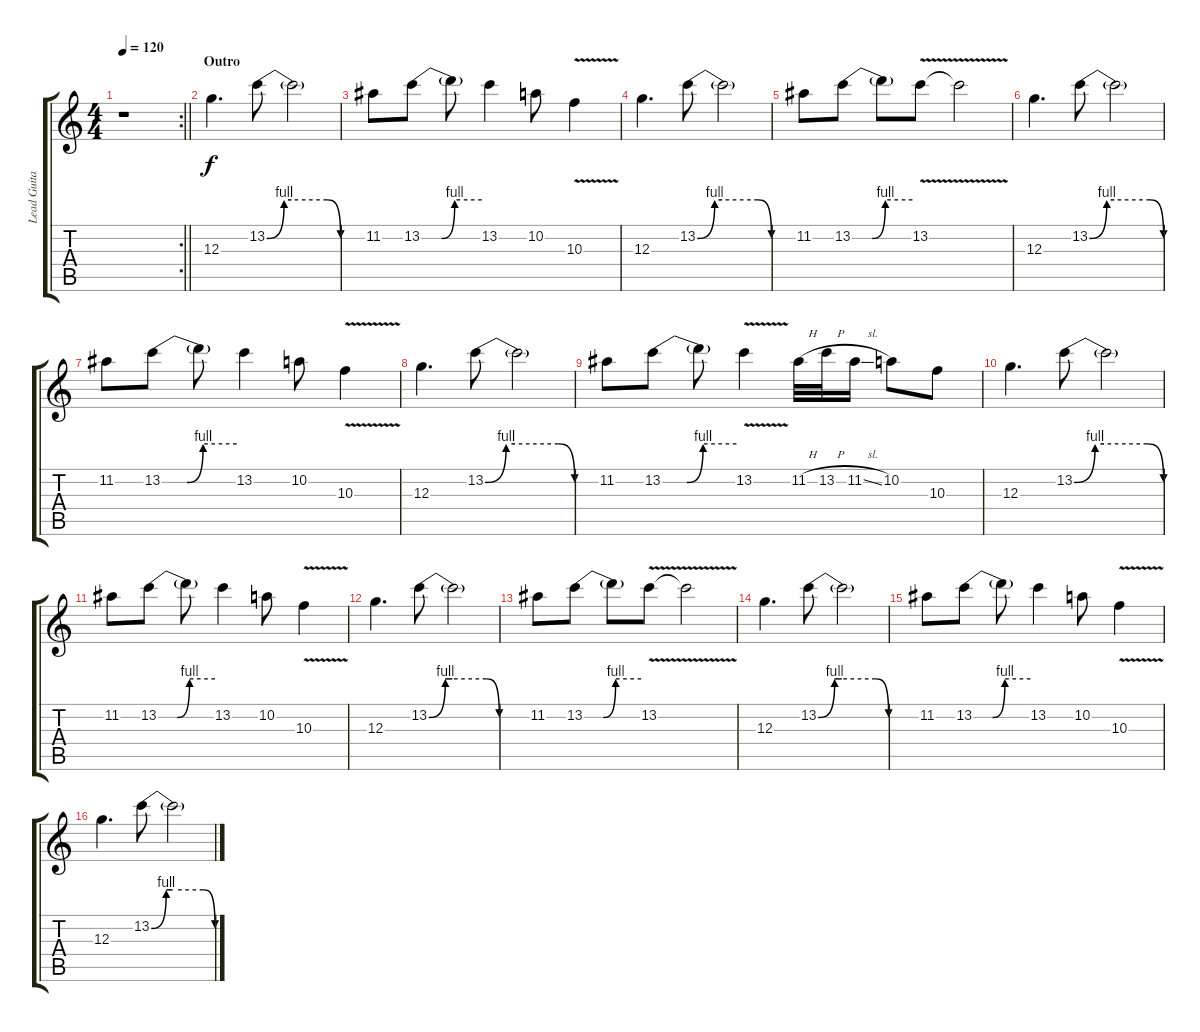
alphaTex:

\track ("Lead Guitar" "Lead Guita") {instrument distortionguitar}
\staff {score tabs}
\tuning (E4 B3 G3 D3 A2 E2) {hide}
\rc 2
\ts (4 4)
\tempo 120
\clef g2
\barLineRight lightlight
\ks c
r.1{dy f} |
\section ("" "Outro")
12.3.4{d} 13.2{be (custom 0 0 14 4 20 4 49 4 60 0)}.8 13.2{t}.2 |
11.2.8 13.2{be (custom 0 0 20 0 33 4 60 4)}.8 13.2{t}.8 13.2.4 10.2.8 10.3{v}.4 |
12.3.4{d} 13.2{be (custom 0 0 14 4 20 4 49 4 60 0)}.8 13.2{t}.2 |
11.2.8 13.2{be (custom 0 0 20 0 33 4 60 4)}.8 13.2{t}.8 13.2{v}.8 13.2{t}.2 |
12.3.4{d} 13.2{be (custom 0 0 14 4 20 4 49 4 60 0)}.8 13.2{t}.2 |
11.2.8 13.2{be (custom 0 0 20 0 33 4 60 4)}.8 13.2{t}.8 13.2.4 10.2.8 10.3{v}.4 |
12.3.4{d} 13.2{be (custom 0 0 14 4 20 4 49 4 60 0)}.8 13.2{t}.2 |
11.2.8 13.2{be (custom 0 0 20 0 33 4 60 4)}.8 13.2{t}.8 13.2{v}.4 11.2{h}.32 13.2{h}.32 11.2{sl}.16 10.2.8 10.3.8 |
12.3.4{d} 13.2{be (custom 0 0 14 4 20 4 49 4 60 0)}.8 13.2{t}.2 |
11.2.8 13.2{be (custom 0 0 20 0 33 4 60 4)}.8 13.2{t}.8 13.2.4 10.2.8 10.3{v}.4 |
12.3.4{d} 13.2{be (custom 0 0 14 4 20 4 49 4 60 0)}.8 13.2{t}.2 |
11.2.8 13.2{be (custom 0 0 20 0 33 4 60 4)}.8 13.2{t}.8 13.2{v}.8 13.2{t}.2 |
12.3.4{d} 13.2{be (custom 0 0 14 4 20 4 49 4 60 0)}.8 13.2{t}.2 |
11.2.8 13.2{be (custom 0 0 20 0 33 4 60 4)}.8 13.2{t}.8 13.2.4 10.2.8 10.3{v}.4 |
12.3.4{d} 13.2{be (custom 0 0 14 4 20 4 49 4 60 0)}.8 13.2{t}.2
